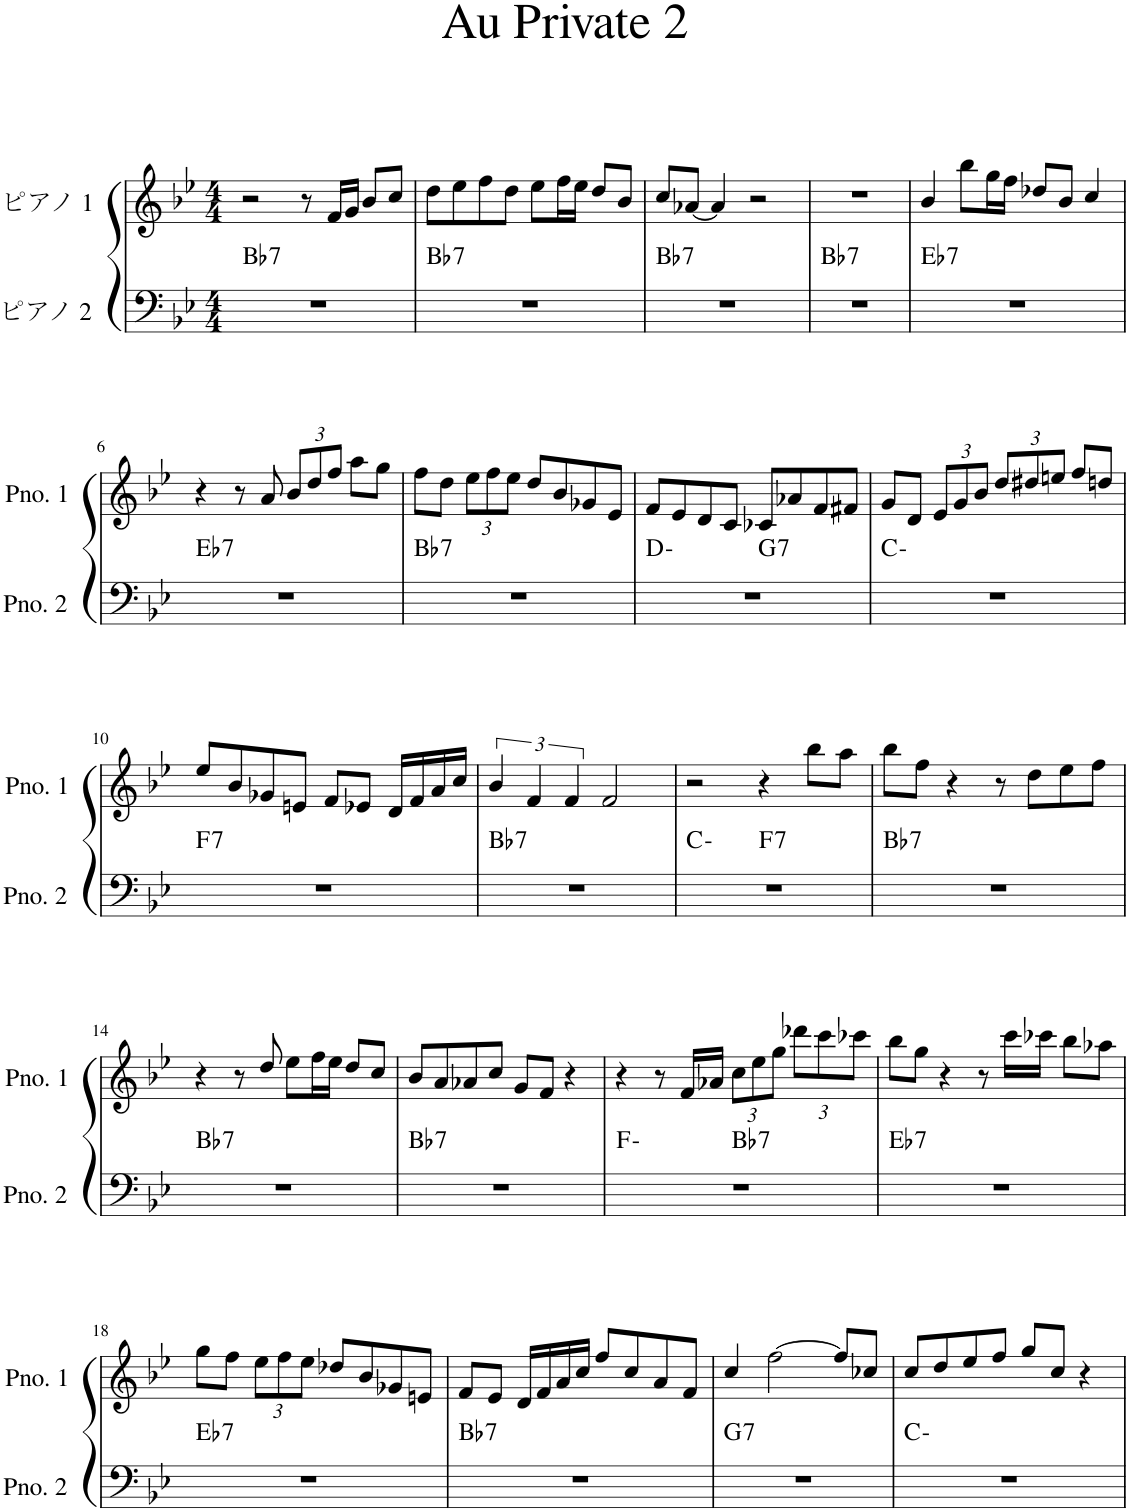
**kern	**harte	**kern
*part2	*part2	*part1
*staff2	*	*staff1
*I"ピアノ 2	*	*I"ピアノ 1
*clefF4	*	*clefG2
*k[b-e-]	*	*k[b-e-]
*M4/4	*	*M4/4
=1	=1	=1
!	!LO:H:kt=7	!
1r	Bb:7	2r
.	.	8r
.	.	16f/LL
.	.	16g/JJ
.	.	8b-/L
.	.	8cc/J
=2	=2	=2
!	!LO:H:kt=7	!
1r	Bb:7	8dd\L
.	.	8ee-\
.	.	8ff\
.	.	8dd\J
.	.	8ee-\L
.	.	16ff\L
.	.	16ee-\JJ
.	.	8dd/L
.	.	8b-/J
=3	=3	=3
!	!LO:H:kt=7	!
1r	Bb:7	8cc/L
.	.	[8a-X/J
.	.	4a-/]
.	.	2r
=4	=4	=4
!	!LO:H:kt=7	!
1r	Bb:7	1r
=5	=5	=5
!	!LO:H:kt=7	!
1r	Eb:7	4b-/
.	.	8bb-\L
.	.	16gg\L
.	.	16ff\JJ
.	.	8dd-X/L
.	.	8b-/J
.	.	4cc/
!!LO:LB:g=z
=6	=6	=6
!	!LO:H:kt=7	!
1r	Eb:7	4r
.	.	8r
.	.	8a/
*	*	*Xbrackettup
.	.	12b-/L
.	.	12dd/
.	.	12ff/J
.	.	8aa\L
.	.	8gg\J
=7	=7	=7
!	!LO:H:kt=7	!
1r	Bb:7	8ff\L
.	.	8dd\J
.	.	12ee-\L
.	.	12ff\
.	.	12ee-\J
.	.	8dd/L
.	.	8b-/
.	.	8g-X/
.	.	8e-/J
=8	=8	=8
*^	*	*
1r	2ryy	D:min	8f/L
.	.	.	8e-/
.	.	.	8d/
.	.	.	8c/J
!	!	!LO:H:kt=7	!
.	2ryy	G:7	8c-X/L
.	.	.	8a-X/
.	.	.	8f/
.	.	.	8f#X/J
*v	*v	*	*
=9	=9	=9
1r	C:min	8g/L
.	.	8d/J
.	.	12e-/L
.	.	12g/
.	.	12b-/J
.	.	12dd/L
.	.	12dd#X/
.	.	12een/J
.	.	8ff/L
.	.	8ddn/J
!!LO:LB:g=z
=10	=10	=10
!	!LO:H:kt=7	!
1r	F:7	8ee-/L
.	.	8b-/
.	.	8g-X/
.	.	8en/J
.	.	8f/L
.	.	8e-X/J
.	.	16d/LL
.	.	16f/
.	.	16a/
.	.	16cc/JJ
=11	=11	=11
*	*	*brackettup
!	!LO:H:kt=7	!
1r	Bb:7	6b-/
.	.	6f/
.	.	6f/
.	.	2f/
=12	=12	=12
*^	*	*
1r	2ryy	C:min	2r
!	!	!LO:H:kt=7	!
.	2ryy	F:7	4r
.	.	.	8bb-\L
.	.	.	8aa\J
=13	=13	=13	=13
!	!	!LO:H:kt=7	!
*v	*v	*	*
1r	Bb:7	8bb-\L
.	.	8ff\J
.	.	4r
.	.	8r
.	.	8dd\L
.	.	8ee-\
.	.	8ff\J
!!LO:LB:g=z
=14	=14	=14
!	!LO:H:kt=7	!
1r	Bb:7	4r
.	.	8r
.	.	8dd/
.	.	8ee-\L
.	.	16ff\L
.	.	16ee-\JJ
.	.	8dd/L
.	.	8cc/J
=15	=15	=15
!	!LO:H:kt=7	!
1r	Bb:7	8b-/L
.	.	8a/
.	.	8a-X/
.	.	8cc/J
.	.	8g/L
.	.	8f/J
.	.	4r
=16	=16	=16
*^	*	*
1r	2ryy	F:min	4r
.	.	.	8r
.	.	.	16f/LL
.	.	.	16a-X/JJ
*	*	*	*Xbrackettup
!	!	!LO:H:kt=7	!
.	2ryy	Bb:7	12cc\L
.	.	.	12ee-\
.	.	.	12gg\J
.	.	.	12ddd-X\L
.	.	.	12ccc\
.	.	.	12ccc-X\J
=17	=17	=17	=17
!	!	!LO:H:kt=7	!
*v	*v	*	*
1r	Eb:7	8bb-\L
.	.	8gg\J
.	.	4r
.	.	8r
.	.	16ccc\LL
.	.	16ccc-X\JJ
.	.	8bb-\L
.	.	8aa-X\J
!!LO:LB:g=z
=18	=18	=18
!	!LO:H:kt=7	!
1r	Eb:7	8gg\L
.	.	8ff\J
.	.	12ee-\L
.	.	12ff\
.	.	12ee-\J
.	.	8dd-X/L
.	.	8b-/
.	.	8g-X/
.	.	8en/J
=19	=19	=19
!	!LO:H:kt=7	!
1r	Bb:7	8f/L
.	.	8e-/J
.	.	16d/LL
.	.	16f/
.	.	16a/
.	.	16cc/JJ
.	.	8ff/L
.	.	8cc/
.	.	8a/
.	.	8f/J
=20	=20	=20
!	!LO:H:kt=7	!
1r	G:7	4cc/
.	.	[2ff\
.	.	8ff/L]
.	.	8cc-X/J
=21	=21	=21
1r	C:min	8cc/L
.	.	8dd/
.	.	8ee-/
.	.	8ff/J
.	.	8gg/L
.	.	8cc/J
.	.	4r
=	=	=
*-	*-	*-
